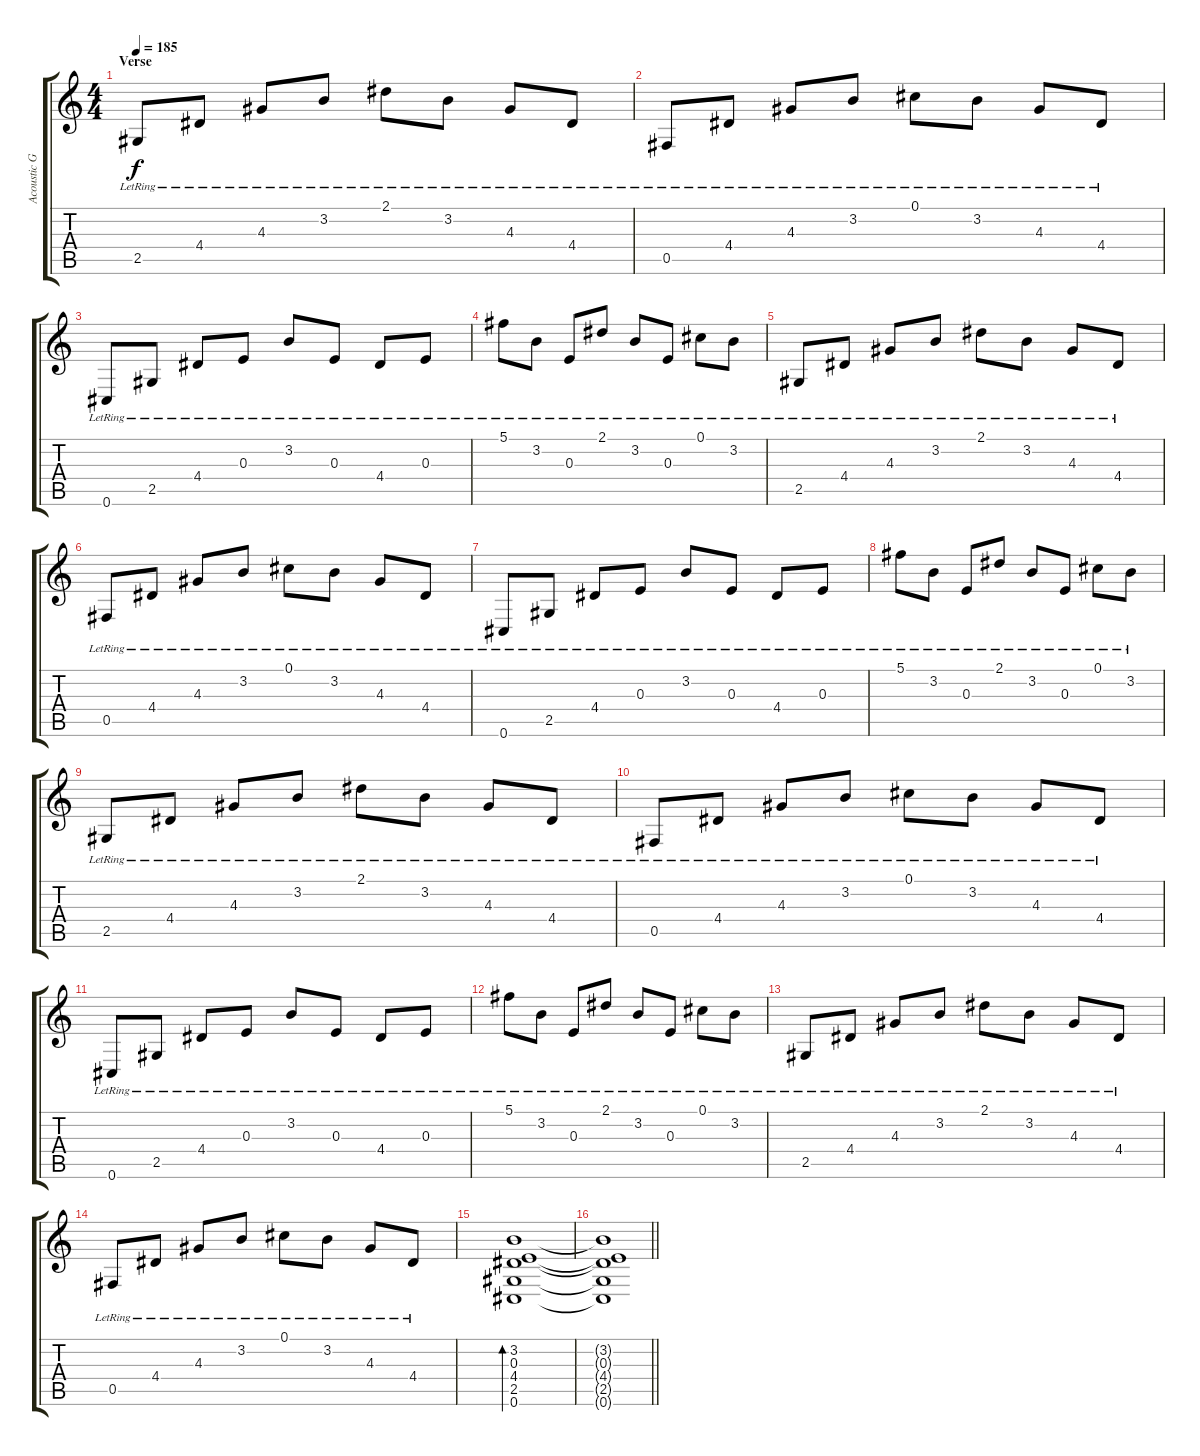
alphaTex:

\track ("Acoustic Gtr" "Acoustic G") {instrument acousticguitarsteel}
\staff {score tabs}
\tuning (Db4 Ab3 E3 B2 Gb2 Db2) {hide}
\ts (4 4)
\section ("" "Verse")
\tempo 185
\clef g2
\ks c
2.5{lr}.8{dy f} 4.4{lr}.8 4.3{lr}.8 3.2{lr}.8 2.1{lr}.8 3.2{lr}.8 4.3{lr}.8 4.4{lr}.8 |
0.5{lr}.8 4.4{lr}.8 4.3{lr}.8 3.2{lr}.8 0.1{lr}.8 3.2{lr}.8 4.3{lr}.8 4.4{lr}.8 |
0.6{lr}.8 2.5{lr}.8 4.4{lr}.8 0.3{lr}.8 3.2{lr}.8 0.3{lr}.8 4.4{lr}.8 0.3{lr}.8 |
5.1{lr}.8 3.2{lr}.8 0.3{lr}.8 2.1{lr}.8 3.2{lr}.8 0.3{lr}.8 0.1{lr}.8 3.2{lr}.8 |
2.5{lr}.8 4.4{lr}.8 4.3{lr}.8 3.2{lr}.8 2.1{lr}.8 3.2{lr}.8 4.3{lr}.8 4.4{lr}.8 |
0.5{lr}.8 4.4{lr}.8 4.3{lr}.8 3.2{lr}.8 0.1{lr}.8 3.2{lr}.8 4.3{lr}.8 4.4{lr}.8 |
0.6{lr}.8 2.5{lr}.8 4.4{lr}.8 0.3{lr}.8 3.2{lr}.8 0.3{lr}.8 4.4{lr}.8 0.3{lr}.8 |
5.1{lr}.8 3.2{lr}.8 0.3{lr}.8 2.1{lr}.8 3.2{lr}.8 0.3{lr}.8 0.1{lr}.8 3.2{lr}.8 |
2.5{lr}.8 4.4{lr}.8 4.3{lr}.8 3.2{lr}.8 2.1{lr}.8 3.2{lr}.8 4.3{lr}.8 4.4{lr}.8 |
0.5{lr}.8 4.4{lr}.8 4.3{lr}.8 3.2{lr}.8 0.1{lr}.8 3.2{lr}.8 4.3{lr}.8 4.4{lr}.8 |
0.6{lr}.8 2.5{lr}.8 4.4{lr}.8 0.3{lr}.8 3.2{lr}.8 0.3{lr}.8 4.4{lr}.8 0.3{lr}.8 |
5.1{lr}.8 3.2{lr}.8 0.3{lr}.8 2.1{lr}.8 3.2{lr}.8 0.3{lr}.8 0.1{lr}.8 3.2{lr}.8 |
2.5{lr}.8 4.4{lr}.8 4.3{lr}.8 3.2{lr}.8 2.1{lr}.8 3.2{lr}.8 4.3{lr}.8 4.4{lr}.8 |
0.5{lr}.8 4.4{lr}.8 4.3{lr}.8 3.2{lr}.8 0.1{lr}.8 3.2{lr}.8 4.3{lr}.8 4.4{lr}.8 |
(3.2 0.3 4.4 2.5 0.6).1{bd 480} |
\barLineRight lightlight
(3.2{t} 0.3{t} 4.4{t} 2.5{t} 0.6{t}).1
